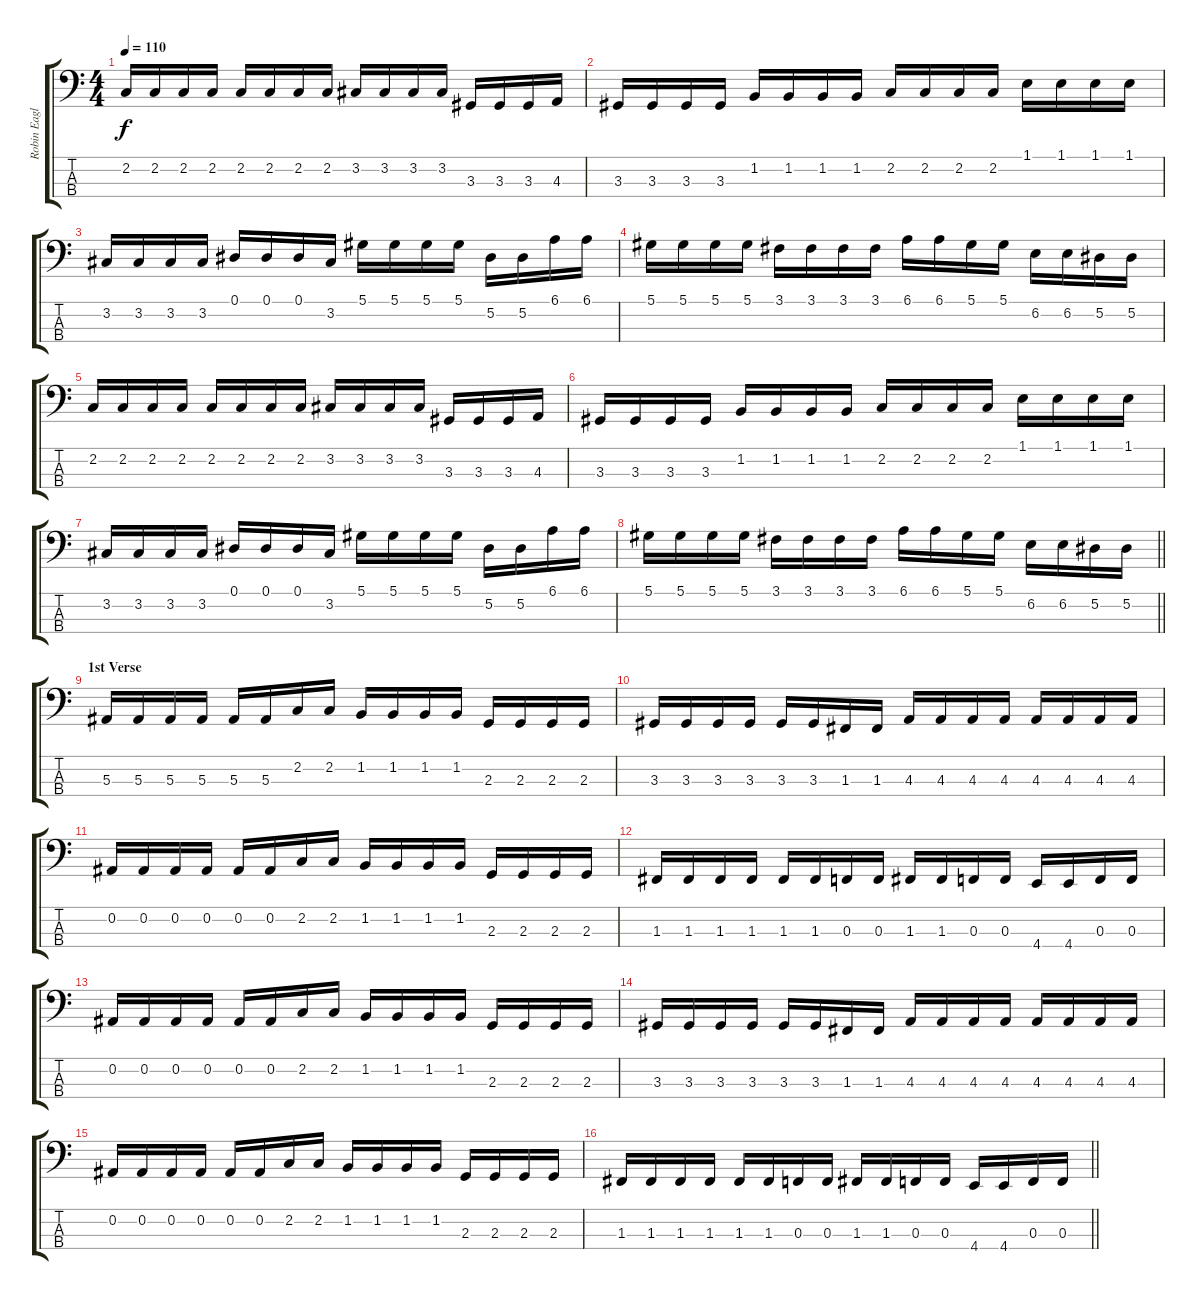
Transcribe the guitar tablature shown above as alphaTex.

\track ("Robin Eaglestone" "Robin Eagl") {instrument electricbasspick}
\staff {score tabs}
\tuning (Eb2 Bb1 F1 C1) {hide}
\ts (4 4)
\tempo 110
\clef f4
\ks c
2.2.16{dy f} 2.2.16 2.2.16 2.2.16 2.2.16 2.2.16 2.2.16 2.2.16 3.2.16 3.2.16 3.2.16 3.2.16 3.3.16 3.3.16 3.3.16 4.3.16 |
3.3.16 3.3.16 3.3.16 3.3.16 1.2.16 1.2.16 1.2.16 1.2.16 2.2.16 2.2.16 2.2.16 2.2.16 1.1.16 1.1.16 1.1.16 1.1.16 |
3.2.16 3.2.16 3.2.16 3.2.16 0.1.16 0.1.16 0.1.16 3.2.16 5.1.16 5.1.16 5.1.16 5.1.16 5.2.16 5.2.16 6.1.16 6.1.16 |
5.1.16 5.1.16 5.1.16 5.1.16 3.1.16 3.1.16 3.1.16 3.1.16 6.1.16 6.1.16 5.1.16 5.1.16 6.2.16 6.2.16 5.2.16 5.2.16 |
2.2.16 2.2.16 2.2.16 2.2.16 2.2.16 2.2.16 2.2.16 2.2.16 3.2.16 3.2.16 3.2.16 3.2.16 3.3.16 3.3.16 3.3.16 4.3.16 |
3.3.16 3.3.16 3.3.16 3.3.16 1.2.16 1.2.16 1.2.16 1.2.16 2.2.16 2.2.16 2.2.16 2.2.16 1.1.16 1.1.16 1.1.16 1.1.16 |
3.2.16 3.2.16 3.2.16 3.2.16 0.1.16 0.1.16 0.1.16 3.2.16 5.1.16 5.1.16 5.1.16 5.1.16 5.2.16 5.2.16 6.1.16 6.1.16 |
\barLineRight lightlight
5.1.16 5.1.16 5.1.16 5.1.16 3.1.16 3.1.16 3.1.16 3.1.16 6.1.16 6.1.16 5.1.16 5.1.16 6.2.16 6.2.16 5.2.16 5.2.16 |
\section ("" "1st Verse")
5.3.16 5.3.16 5.3.16 5.3.16 5.3.16 5.3.16 2.2.16 2.2.16 1.2.16 1.2.16 1.2.16 1.2.16 2.3.16 2.3.16 2.3.16 2.3.16 |
3.3.16 3.3.16 3.3.16 3.3.16 3.3.16 3.3.16 1.3.16 1.3.16 4.3.16 4.3.16 4.3.16 4.3.16 4.3.16 4.3.16 4.3.16 4.3.16 |
0.2.16 0.2.16 0.2.16 0.2.16 0.2.16 0.2.16 2.2.16 2.2.16 1.2.16 1.2.16 1.2.16 1.2.16 2.3.16 2.3.16 2.3.16 2.3.16 |
1.3.16 1.3.16 1.3.16 1.3.16 1.3.16 1.3.16 0.3.16 0.3.16 1.3.16 1.3.16 0.3.16 0.3.16 4.4.16 4.4.16 0.3.16 0.3.16 |
0.2.16 0.2.16 0.2.16 0.2.16 0.2.16 0.2.16 2.2.16 2.2.16 1.2.16 1.2.16 1.2.16 1.2.16 2.3.16 2.3.16 2.3.16 2.3.16 |
3.3.16 3.3.16 3.3.16 3.3.16 3.3.16 3.3.16 1.3.16 1.3.16 4.3.16 4.3.16 4.3.16 4.3.16 4.3.16 4.3.16 4.3.16 4.3.16 |
0.2.16 0.2.16 0.2.16 0.2.16 0.2.16 0.2.16 2.2.16 2.2.16 1.2.16 1.2.16 1.2.16 1.2.16 2.3.16 2.3.16 2.3.16 2.3.16 |
\barLineRight lightlight
1.3.16 1.3.16 1.3.16 1.3.16 1.3.16 1.3.16 0.3.16 0.3.16 1.3.16 1.3.16 0.3.16 0.3.16 4.4.16 4.4.16 0.3.16 0.3.16
